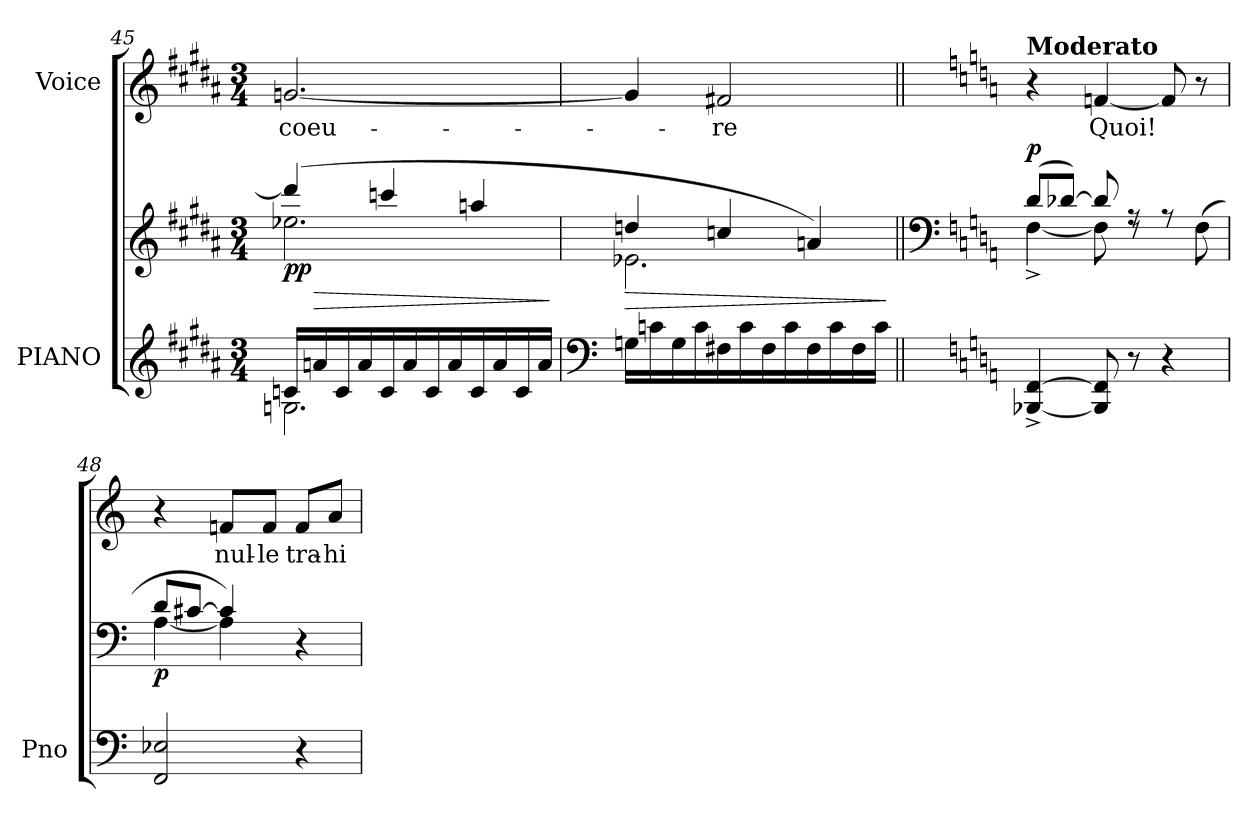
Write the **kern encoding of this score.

**kern	**kern	**dynam	**kern	**text	**dynam
*part2	*part2	*part2	*part1	*part1	*part1
*staff3	*staff2	*staff2/3	*staff1	*staff1	*staff1
*I"PIANO	*	*	*I"Voice	*	*
*I'Pno	*	*	*	*	*
*clefG2	*clefG2	*	*clefG2	*	*
*k[f#c#g#d#a#]	*k[f#c#g#d#a#]	*	*k[f#c#g#d#a#]	*	*
*M3/4	*M3/4	*	*M3/4	*	*
=45	=45	=45	=45	=45	=45
*^	*	*	*	*	*
!	!	!	!LO:HP:b	!	!LO:LY:b	!
*	*	*^	*	*	*	*
!	!	!	!	!LO:DY:n=1:b	!	!	!
16cn/LL	2.Gn\	(>4dddn/]	2.ee-X\	> pp	[2.gni/	-coeu-	.
16an/	.	.	.	.	.	.	.
16c/	.	.	.	.	.	.	.
16a/	.	.	.	.	.	.	.
16c/	.	4cccn/	.	.	.	.	.
16a/	.	.	.	.	.	.	.
16c/	.	.	.	.	.	.	.
16a/	.	.	.	.	.	.	.
16c/	.	4aan/	.	.	.	.	.
16a/	.	.	.	.	.	.	.
16c/	.	.	.	.	.	.	.
16a/JJ	.	.	.	.	.	.	.
*v	*v	*	*	*	*	*	*
*	*v	*v	*	*	*	*
.	.	]	.	.	.
!!LO:PB:g=z
=46	=46	=46	=46	=46	=46
*clefF4	*	*	*	*	*
!	!	!LO:HP:b	!	!	!
*	*^	*	*	*	*
16Gn\LL	4ddn/	2.e-X\	>	4gni/]	.	.
16cn\	.	.	.	.	.	.
16G\	.	.	.	.	.	.
16c\	.	.	.	.	.	.
!	!	!	!	!	!LO:LY:b	!
16F#X\	4ccn/	.	.	2f#X/	-re	.
16c\	.	.	.	.	.	.
16F#\	.	.	.	.	.	.
16c\	.	.	.	.	.	.
16F#\	4an/)	.	.	.	.	.
16c\	.	.	.	.	.	.
16F#\	.	.	.	.	.	.
16c\JJ	.	.	.	.	.	.
*	*v	*v	*	*	*	*
.	.	]	.	.	.
=47||	=47||	=47||	=47||	=47||	=47||
*	*clefF4	*	*	*	*
*k[]	*k[]	*	*k[]	*	*
*	*^	*	*	*	*
!	!	!	!	!LO:TX:a:B:t=Moderato	!	!
!	!	!	!LO:DY:a	!	!	!
[4BBB-X/^ [4FF/^	(>8d/L	[4F^\	p	4r	.	.
.	[8d-X/J)	.	.	.	.	.
!	!	!	!	!	!LO:LY:b	!
8BBB-/] 8FF/]	8d-/]	8F\]	.	[4fn/	Quoi!	.
8r	8rF	8rA	.	.	.	.
!	!	!	!	!	!	!LO:DY:a
!	!	!	!	!	!	!LO:DY:n=1:a
4r	4rFyy	8rA	.	8f/]	.	p other-dynamics
.	.	(>8F\	.	8r	.	.
=48	=48	=48	=48	=48	=48	=48
!	!	!	!LO:DY:b	!	!	!
2FF/ 2E-X/	8d/L	[4A\	p	4r	.	.
.	[8c#X/J	.	.	.	.	.
!	!	!	!	!	!LO:LY:b	!
.	4c#/])	4A\]	.	8fn/L	nul-	.
!	!	!	!	!	!LO:LY:b	!
.	.	.	.	8f/J	-le	.
!	!	!	!	!	!LO:LY:b	!
4r	4r	4rBByy	.	8f/L	tra-	.
!	!	!	!	!	!LO:LY:b	!
.	.	.	.	8a/J	-hi-	.
*	*v	*v	*	*	*	*
=	=	=	=	=	=
*-	*-	*-	*-	*-	*-
